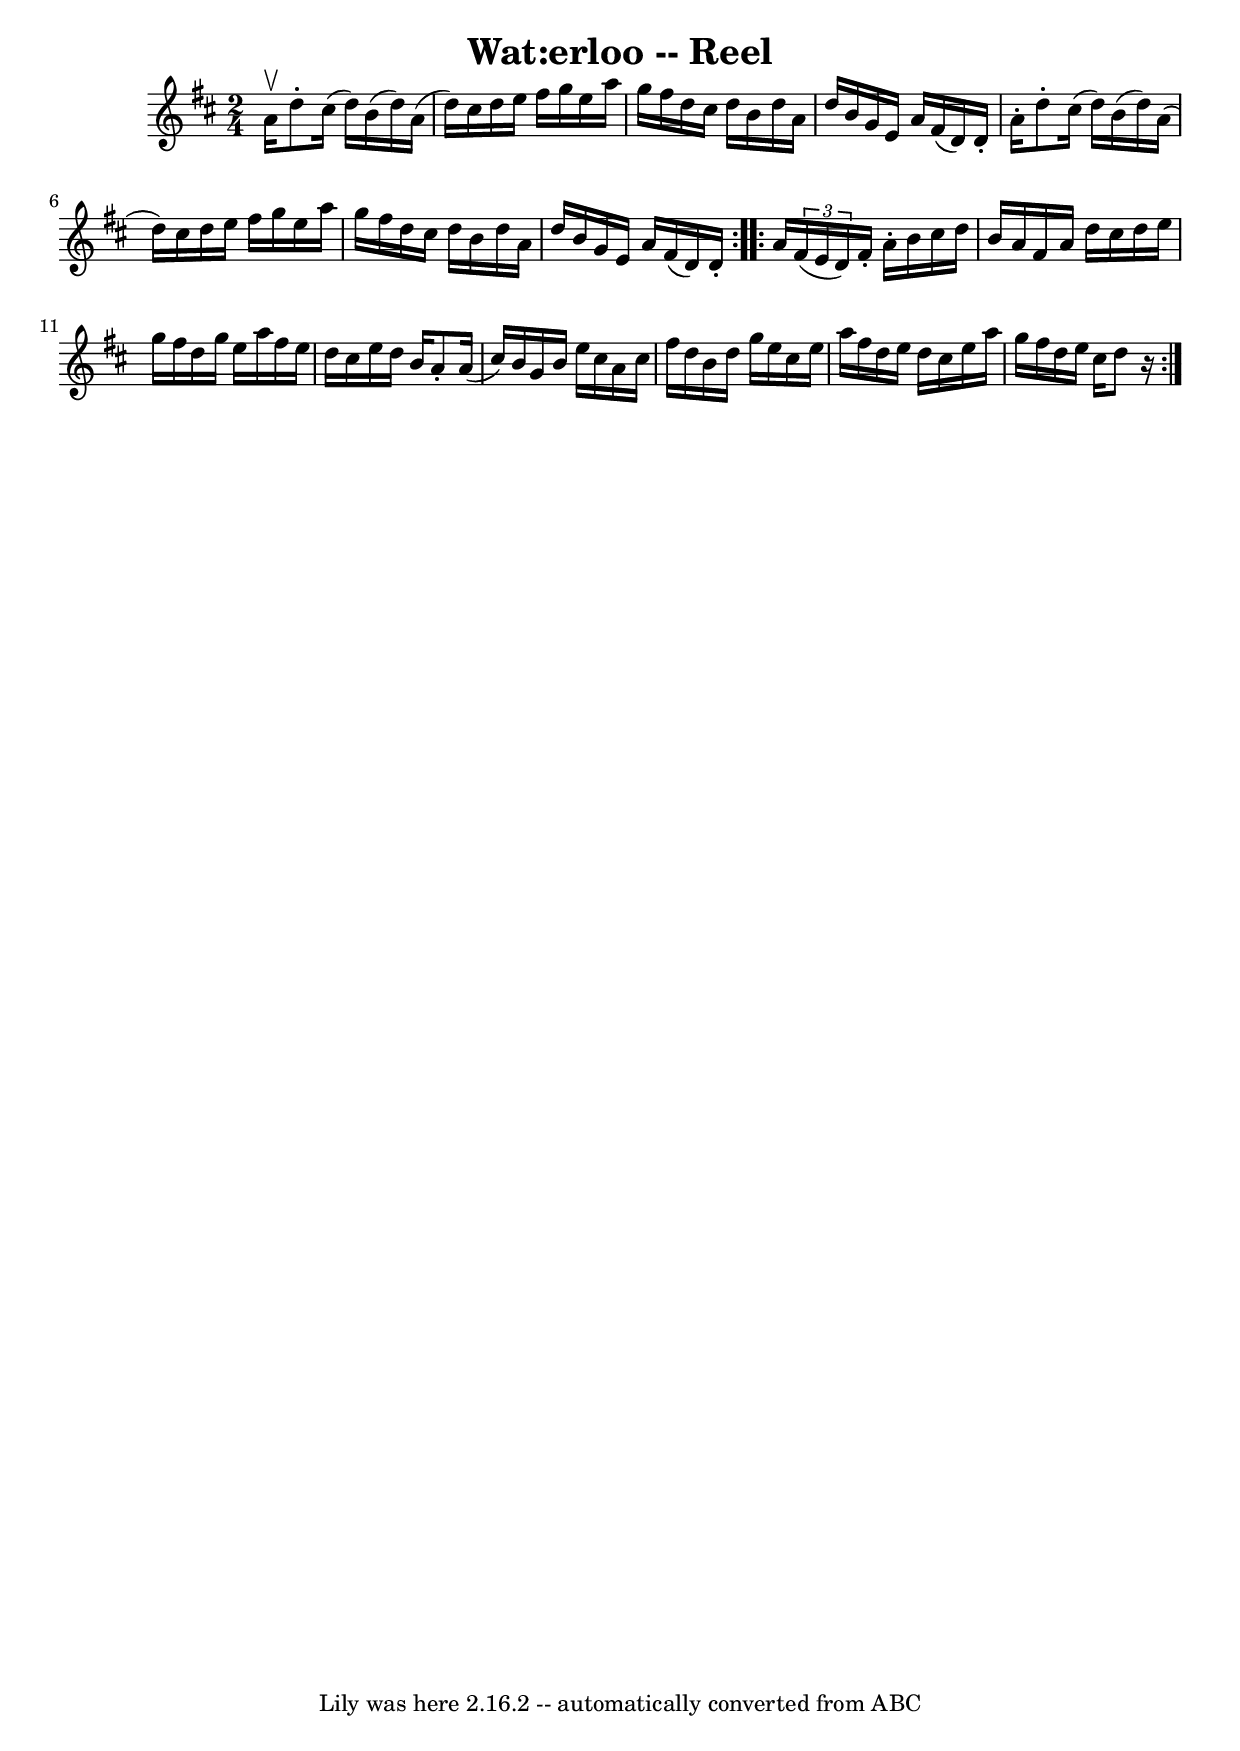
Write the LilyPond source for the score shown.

\version "2.16.2"
\include "Mammoth.ily"
\header {
  %% book = "Ryan's Mammoth Collection"
  crossRefNumber = "1"
  footnotes = "\\\\186"
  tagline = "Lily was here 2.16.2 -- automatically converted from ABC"
  title = "Wat:erloo -- Reel"

}
voicedefault =  {



  \repeat volta 2 {

    \time 2/4 
    \key d \major
    a'16^\upbow |
    d''8 -. cis''16 (d''16 
    ) b'16 (d''16) a'16 (d''16)   |
    cis''16 d''16    
    e''16 fis''16 g''16 e''16 a''16 g''16    |
    fis''16    
    d''16 cis''16 d''16 b'16 d''16 a'16 d''16    |
    b'16  
    g'16 e'16 a'16 fis'16 (d'16) d'16 -. a'16 -.   |
    
    d''8 -. cis''16 (d''16) b'16 (d''16) a'16 (d''16)   
    |
    cis''16 d''16 e''16 fis''16 g''16 e''16 a''16    
    g''16    |
    fis''16 d''16 cis''16 d''16 b'16 d''16    
    a'16 d''16    |
    b'16 g'16 e'16 a'16 fis'16 (d'16) 
    d'16 -.   
  }     
  \repeat volta 2 {
    a'16  |
    \times 2/3 { fis'16 
		 (e'16 d'16) 
	       } fis'16 -. a'16 -. b'16 cis''16 d''16 b'16 
    |
    a'16 fis'16 a'16 d''16 cis''16 d''16 e''16    
    g''16    |
    fis''16 d''16 g''16 e''16 a''16 fis''16    
    e''16 d''16    |
    cis''16 e''16 d''16 b'16 a'8 -. a'16 
    (cis''16)   |
    b'16 g'16 b'16 e''16 cis''16 a'16 
    cis''16 fis''16    |
    d''16 b'16 d''16 g''16 e''16    
    cis''16 e''16 a''16    |
    fis''16 d''16 e''16 d''16    
    cis''16 e''16 a''16 g''16    |
    fis''16 d''16 e''16    
    cis''16 d''8    r16   
  }   

}

\score{
  <<

    \context Staff="default"
    {
      \voicedefault 
      
    }

  >>
  \layout {
    
  }
  \midi {
  }

}
